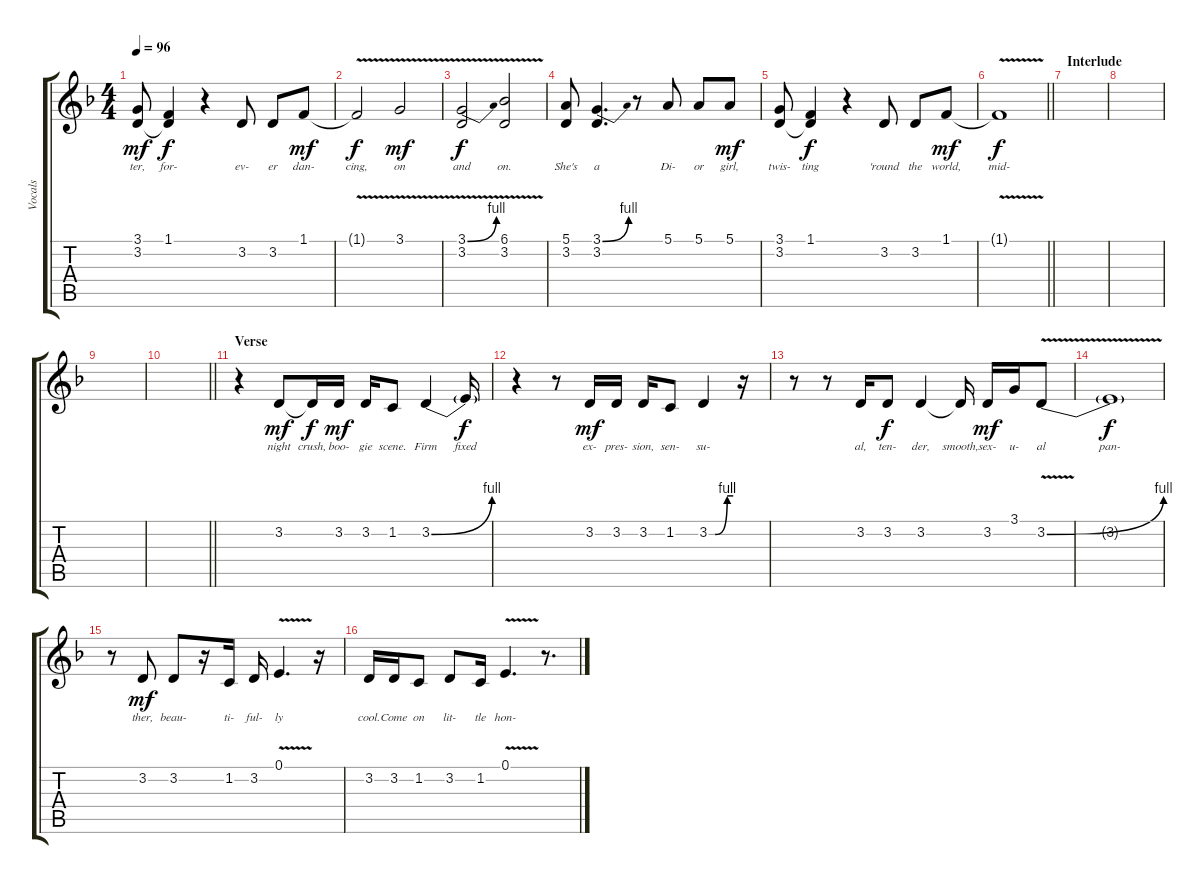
\track ("Vocals" "Vocals") {instrument altosax}
\staff {score tabs}
\tuning (E4 B3 G3 D3 A2 E2) {hide}
\ts (4 4)
\tempo 96
\clef g2
\ks dminor
(3.1 3.2).8{lyrics (0 "ter,") lyrics (1 "") lyrics (2 "") lyrics (3 "") lyrics (4 "") dy mf} (1.1 3.2{t}).4{lyrics (0 "for-") lyrics (1 "") lyrics (2 "") lyrics (3 "") lyrics (4 "") dy f} r.4 3.2.8{lyrics (0 "ev-") lyrics (1 "") lyrics (2 "") lyrics (3 "") lyrics (4 "")} 3.2.8{lyrics (0 "er") lyrics (1 "") lyrics (2 "") lyrics (3 "") lyrics (4 "")} 1.1.8{lyrics (0 "dan-") lyrics (1 "") lyrics (2 "") lyrics (3 "") lyrics (4 "") dy mf} |
1.1{v t}.2{lyrics (0 "cing,") lyrics (1 "") lyrics (2 "") lyrics (3 "") lyrics (4 "") dy f} 3.1{v}.2{lyrics (0 "on") lyrics (1 "") lyrics (2 "") lyrics (3 "") lyrics (4 "") dy mf} |
(3.1{be (bend 0 0 60 4) v} 3.2).2{lyrics (0 "and") lyrics (1 "") lyrics (2 "") lyrics (3 "") lyrics (4 "") dy f} (6.1{v} 3.2).2{lyrics (0 "on.") lyrics (1 "") lyrics (2 "") lyrics (3 "") lyrics (4 "")} |
(5.1 3.2).8{lyrics (0 "She's") lyrics (1 "") lyrics (2 "") lyrics (3 "") lyrics (4 "")} (3.1{be (bend 0 0 60 4)} 3.2).4{d lyrics (0 "a") lyrics (1 "") lyrics (2 "") lyrics (3 "") lyrics (4 "")} r.8 5.1.8{lyrics (0 "Di-") lyrics (1 "") lyrics (2 "") lyrics (3 "") lyrics (4 "")} 5.1.8{lyrics (0 "or") lyrics (1 "") lyrics (2 "") lyrics (3 "") lyrics (4 "")} 5.1.8{lyrics (0 "girl,") lyrics (1 "") lyrics (2 "") lyrics (3 "") lyrics (4 "") dy mf} |
(3.1 3.2).8{lyrics (0 "twis-") lyrics (1 "") lyrics (2 "") lyrics (3 "") lyrics (4 "")} (1.1 3.2{t}).4{lyrics (0 "ting") lyrics (1 "") lyrics (2 "") lyrics (3 "") lyrics (4 "") dy f} r.4 3.2.8{lyrics (0 "'round") lyrics (1 "") lyrics (2 "") lyrics (3 "") lyrics (4 "")} 3.2.8{lyrics (0 "the") lyrics (1 "") lyrics (2 "") lyrics (3 "") lyrics (4 "")} 1.1.8{lyrics (0 "world,") lyrics (1 "") lyrics (2 "") lyrics (3 "") lyrics (4 "") dy mf} |
\barLineRight lightlight
1.1{v t}.1{lyrics (0 "mid-") lyrics (1 "") lyrics (2 "") lyrics (3 "") lyrics (4 "") dy f} |
\section ("" "Interlude")
|
|
|
\barLineRight lightlight
|
\section ("" "Verse")
r.4 3.2.8{lyrics (0 "night") lyrics (1 "") lyrics (2 "") lyrics (3 "") lyrics (4 "") dy mf} 3.2{t}.16{lyrics (0 "crush,") lyrics (1 "") lyrics (2 "") lyrics (3 "") lyrics (4 "") dy f} 3.2.16{lyrics (0 "boo-") lyrics (1 "") lyrics (2 "") lyrics (3 "") lyrics (4 "") dy mf} 3.2.16{lyrics (0 "gie") lyrics (1 "") lyrics (2 "") lyrics (3 "") lyrics (4 "")} 1.2.8{lyrics (0 "scene.") lyrics (1 "") lyrics (2 "") lyrics (3 "") lyrics (4 "")} 3.2{be (bend 0 0 60 4)}.4{lyrics (0 "Firm") lyrics (1 "") lyrics (2 "") lyrics (3 "") lyrics (4 "")} 3.2{t}.16{lyrics (0 "fixed") lyrics (1 "") lyrics (2 "") lyrics (3 "") lyrics (4 "") dy f} |
r.4 r.8 3.2.16{lyrics (0 "ex-") lyrics (1 "") lyrics (2 "") lyrics (3 "") lyrics (4 "") dy mf} 3.2.16{lyrics (0 "pres-") lyrics (1 "") lyrics (2 "") lyrics (3 "") lyrics (4 "")} 3.2.16{lyrics (0 "sion,") lyrics (1 "") lyrics (2 "") lyrics (3 "") lyrics (4 "")} 1.2.8{lyrics (0 "sen-") lyrics (1 "") lyrics (2 "") lyrics (3 "") lyrics (4 "")} 3.2{be (custom 0 0 15 0 45 4 60 4)}.4{lyrics (0 "su-") lyrics (1 "") lyrics (2 "") lyrics (3 "") lyrics (4 "")} r.16 |
r.8 r.8 3.2.16{lyrics (0 "al,") lyrics (1 "") lyrics (2 "") lyrics (3 "") lyrics (4 "")} 3.2.8{lyrics (0 "ten-") lyrics (1 "") lyrics (2 "") lyrics (3 "") lyrics (4 "") dy f} 3.2.4{lyrics (0 "der,") lyrics (1 "") lyrics (2 "") lyrics (3 "") lyrics (4 "")} 3.2{t}.16{lyrics (0 "smooth,") lyrics (1 "") lyrics (2 "") lyrics (3 "") lyrics (4 "")} 3.2.16{lyrics (0 "sex-") lyrics (1 "") lyrics (2 "") lyrics (3 "") lyrics (4 "") dy mf} 3.1.16{lyrics (0 "u-") lyrics (1 "") lyrics (2 "") lyrics (3 "") lyrics (4 "")} 3.2{be (bend 0 0 60 4) v}.8{lyrics (0 "al") lyrics (1 "") lyrics (2 "") lyrics (3 "") lyrics (4 "")} |
3.2{t}.1{lyrics (0 "pan-") lyrics (1 "") lyrics (2 "") lyrics (3 "") lyrics (4 "") dy f} |
r.8 3.2.8{lyrics (0 "ther,") lyrics (1 "") lyrics (2 "") lyrics (3 "") lyrics (4 "") dy mf} 3.2.8{lyrics (0 "beau-") lyrics (1 "") lyrics (2 "") lyrics (3 "") lyrics (4 "")} r.16 1.2.16{lyrics (0 "ti-") lyrics (1 "") lyrics (2 "") lyrics (3 "") lyrics (4 "")} 3.2.16{lyrics (0 "ful-") lyrics (1 "") lyrics (2 "") lyrics (3 "") lyrics (4 "")} 0.1{v}.4{d lyrics (0 "ly") lyrics (1 "") lyrics (2 "") lyrics (3 "") lyrics (4 "")} r.16 |
3.2.16{lyrics (0 "cool.") lyrics (1 "") lyrics (2 "") lyrics (3 "") lyrics (4 "")} 3.2.16{lyrics (0 "Come") lyrics (1 "") lyrics (2 "") lyrics (3 "") lyrics (4 "")} 1.2.8{lyrics (0 "on") lyrics (1 "") lyrics (2 "") lyrics (3 "") lyrics (4 "")} 3.2.8{lyrics (0 "lit-") lyrics (1 "") lyrics (2 "") lyrics (3 "") lyrics (4 "")} 1.2.16{lyrics (0 "tle") lyrics (1 "") lyrics (2 "") lyrics (3 "") lyrics (4 "")} 0.1{v}.4{d lyrics (0 "hon-") lyrics (1 "") lyrics (2 "") lyrics (3 "") lyrics (4 "")} r.8{d}
